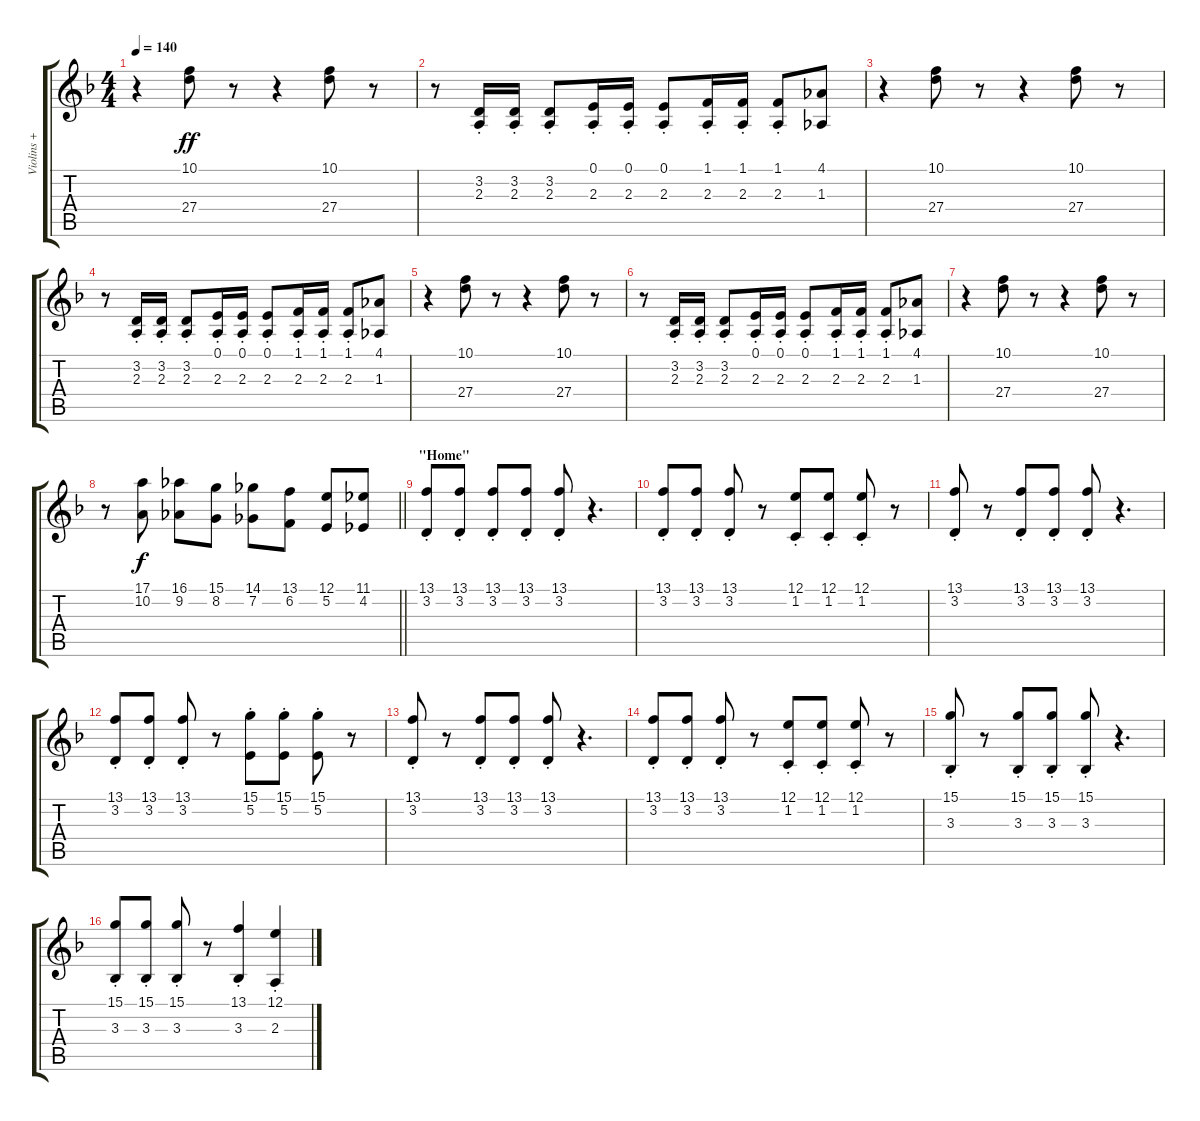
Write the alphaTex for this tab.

\track ("Violins + Violas" "Violins + ") {instrument stringensemble1}
\staff {score tabs}
\tuning (E4 B3 G3 D3 A2 E2) {hide}
\ts (4 4)
\tempo 140
\clef g2
\ks dminor
r.4{dy f} (10.1 27.4).8{dy ff} r.8 r.4 (10.1 27.4).8 r.8 |
r.8 (3.2{st} 2.3).16 (3.2{st} 2.3).16 (3.2{st} 2.3).8 (0.1{st} 2.3).16 (0.1{st} 2.3).16 (0.1{st} 2.3).8 (1.1{st} 2.3).16 (1.1{st} 2.3).16 (1.1{st} 2.3).8 (4.1 1.3).8 |
r.4 (10.1 27.4).8 r.8 r.4 (10.1 27.4).8 r.8 |
r.8 (3.2{st} 2.3).16 (3.2{st} 2.3).16 (3.2{st} 2.3).8 (0.1{st} 2.3).16 (0.1{st} 2.3).16 (0.1{st} 2.3).8 (1.1{st} 2.3).16 (1.1{st} 2.3).16 (1.1{st} 2.3).8 (4.1 1.3).8 |
r.4 (10.1 27.4).8 r.8 r.4 (10.1 27.4).8 r.8 |
r.8 (3.2{st} 2.3).16 (3.2{st} 2.3).16 (3.2{st} 2.3).8 (0.1{st} 2.3).16 (0.1{st} 2.3).16 (0.1{st} 2.3).8 (1.1{st} 2.3).16 (1.1{st} 2.3).16 (1.1{st} 2.3).8 (4.1 1.3).8 |
r.4 (10.1 27.4).8 r.8 r.4 (10.1 27.4).8 r.8 |
\barLineRight lightlight
r.8 (17.1 10.2).8{dy f} (16.1 9.2).8 (15.1 8.2).8 (14.1 7.2).8 (13.1 6.2).8 (12.1 5.2).8 (11.1 4.2).8 |
\section ("" "\"Home\"")
(13.1{st} 3.2{st}).8 (13.1{st} 3.2{st}).8 (13.1{st} 3.2{st}).8 (13.1{st} 3.2{st}).8 (13.1{st} 3.2{st}).8 r.4{d} |
(13.1{st} 3.2{st}).8 (13.1{st} 3.2{st}).8 (13.1{st} 3.2{st}).8 r.8 (12.1{st} 1.2{st}).8 (12.1{st} 1.2{st}).8 (12.1{st} 1.2{st}).8 r.8 |
(13.1{st} 3.2{st}).8 r.8 (13.1{st} 3.2{st}).8 (13.1{st} 3.2{st}).8 (13.1{st} 3.2{st}).8 r.4{d} |
(13.1{st} 3.2{st}).8 (13.1{st} 3.2{st}).8 (13.1{st} 3.2{st}).8 r.8 (15.1{st} 5.2{st}).8 (15.1{st} 5.2{st}).8 (15.1{st} 5.2{st}).8 r.8 |
(13.1{st} 3.2{st}).8 r.8 (13.1{st} 3.2{st}).8 (13.1{st} 3.2{st}).8 (13.1{st} 3.2{st}).8 r.4{d} |
(13.1{st} 3.2{st}).8 (13.1{st} 3.2{st}).8 (13.1{st} 3.2{st}).8 r.8 (12.1{st} 1.2{st}).8 (12.1{st} 1.2{st}).8 (12.1{st} 1.2{st}).8 r.8 |
(15.1{st} 3.3{st}).8 r.8 (15.1{st} 3.3{st}).8 (15.1{st} 3.3{st}).8 (15.1{st} 3.3{st}).8 r.4{d} |
(15.1{st} 3.3{st}).8 (15.1{st} 3.3{st}).8 (15.1{st} 3.3{st}).8 r.8 (13.1{st} 3.3{st}).4 (12.1{st} 2.3{st}).4
